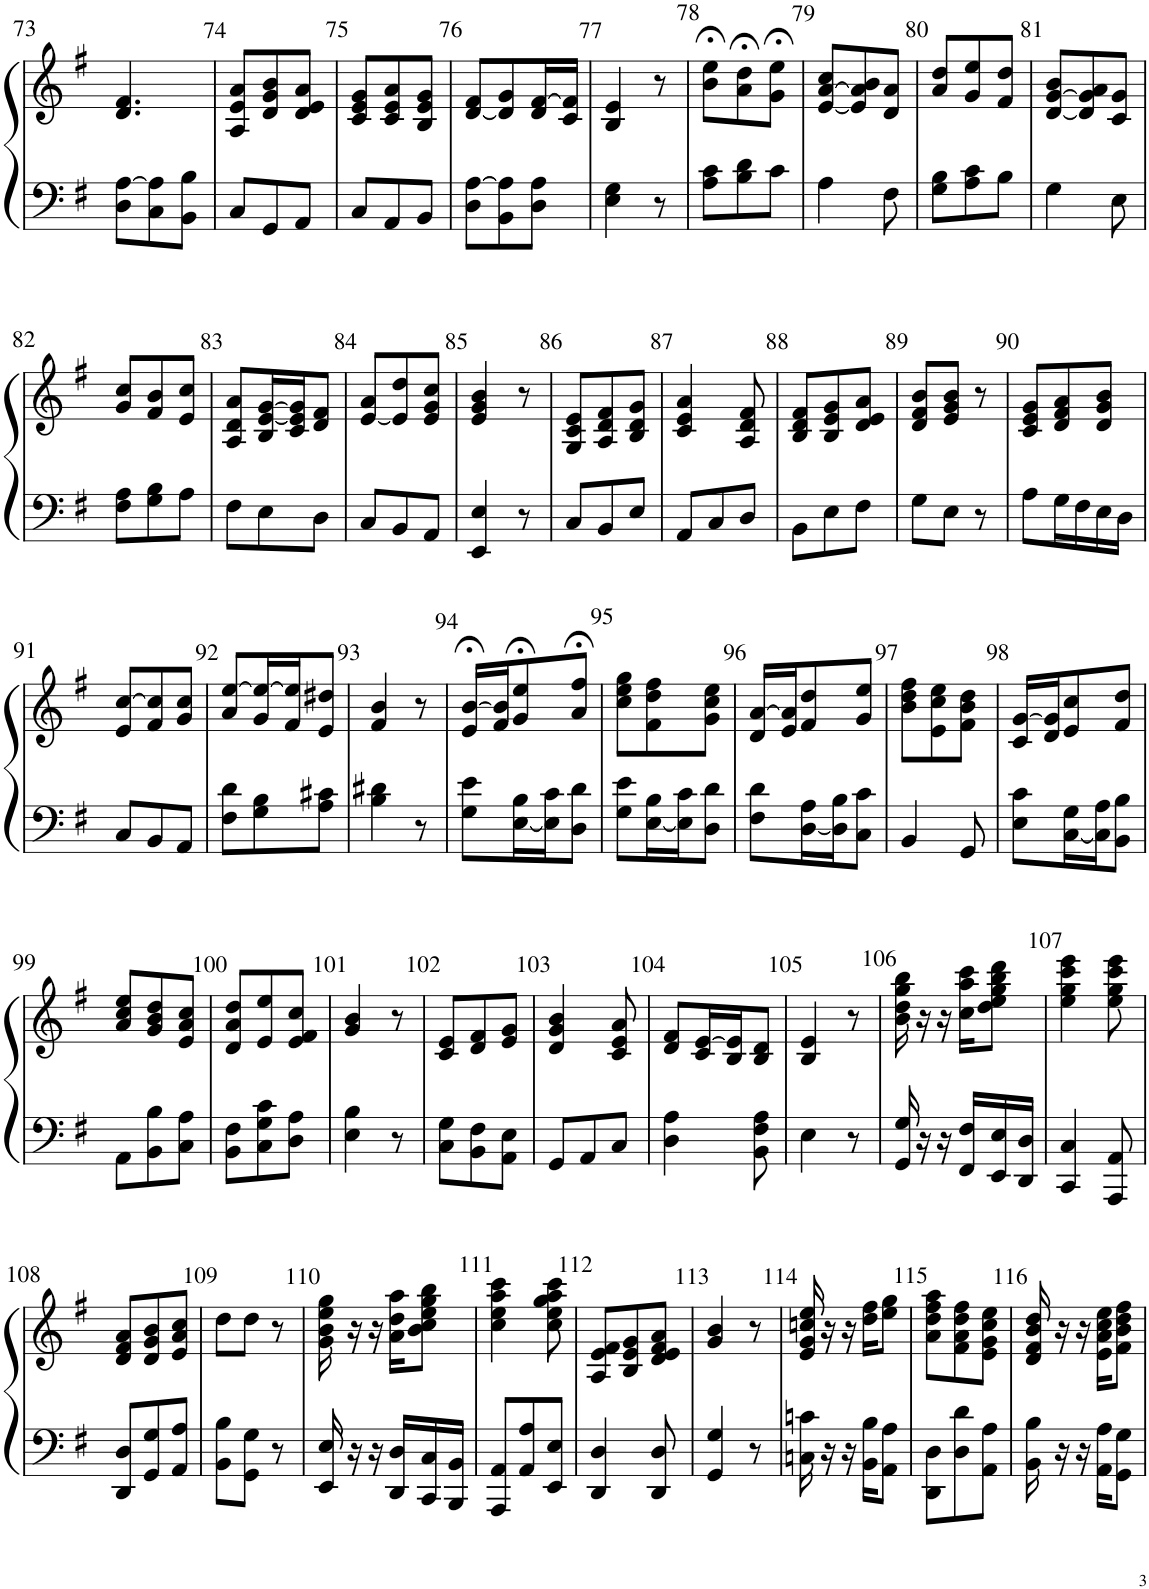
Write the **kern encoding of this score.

**kern	**kern
*part1	*part1
*staff2	*staff1
*I"Piano	*
*I'Pno.	*
!!LO:PB:g=z
*clefF4	*clefG2
*k[f#]	*k[f#]
*M3/8	*M3/8
=73	=73
8D\ [8A\L	4.d/ 4.f#/
8C\ 8A\]	.
8BB\ 8B\J	.
=74	=74
8C/L	8A/ 8e/ 8a/L
8GG/	8d/ 8g/ 8b/
8AA/J	8d/ 8e/ 8a/J
=75	=75
8C/L	8c/ 8e/ 8g/L
8AA/	8c/ 8e/ 8a/
8BB/J	8B/ 8e/ 8g/J
=76	=76
8D\ [8A\L	[8d/ 8f#/L
8BB\ 8A\]	8d/] 8g/
8D\ 8A\J	16d/ [16f#/L
.	16c/ 16f#/]JJ
=77	=77
4E\ 4G\	4B/ 4e/
8r	8r
=78	=78
8A\ 8c\L	8b\;< 8ee\;<L
8B\ 8d\	8a\;< 8dd\;<
8c\J	8g\;< 8ee\;<J
=79	=79
4A\	[8e/ [8a/ 8cc/L
.	8e/] 8a/] 8b/
8F#\	8d/ 8a/J
=80	=80
8G\ 8B\L	8a/ 8dd/L
8A\ 8c\	8g/ 8ee/
8B\J	8f#/ 8dd/J
=81	=81
4G\	[8d/ [8g/ 8b/L
.	8d/] 8g/] 8a/
8E\	8c/ 8g/J
!!LO:LB:g=z
=82	=82
8F#\ 8A\L	8g/ 8cc/L
8G\ 8B\	8f#/ 8b/
8A\J	8e/ 8cc/J
=83	=83
8F#\L	8A/ 8d/ 8a/L
8E\	16B/ [16e/ [16g/L
.	16c/ 16e/] 16g/]J
8D\J	8d/ 8f#/J
=84	=84
8C/L	[8e/ 8a/L
8BB/	8e/] 8dd/
8AA/J	8e/ 8g/ 8cc/J
=85	=85
4EE/ 4E/	4e/ 4g/ 4b/
8r	8r
=86	=86
8C/L	8G/ 8c/ 8e/L
8BB/	8A/ 8d/ 8f#/
8E/J	8B/ 8d/ 8g/J
=87	=87
8AA/L	4c/ 4e/ 4a/
8C/	.
8D/J	8A/ 8d/ 8f#/
=88	=88
8BB\L	8B/ 8d/ 8f#/L
8E\	8B/ 8e/ 8g/
8F#\J	8d/ 8e/ 8a/J
=89	=89
8G\L	8d/ 8f#/ 8b/L
8E\J	8e/ 8g/ 8b/J
8r	8r
=90	=90
8A\L	8c/ 8e/ 8g/L
16G\L	8d/ 8f#/ 8a/
16F#\	.
16E\	8d/ 8g/ 8b/J
16D\JJ	.
!!LO:LB:g=z
=91	=91
8C/L	8e/ [8cc/L
8BB/	8f#/ 8cc/]
8AA/J	8g/ 8cc/J
=92	=92
8F#\ 8d\L	8a/ [8ee/L
8G\ 8B\	16g/ 16ee/_L
.	16f#/ 16ee/]J
8A\ 8c#X\J	8e/ 8dd#X/J
=93	=93
4B\ 4d#X\	4f#/ 4b/
8r	8r
=94	=94
8G\ 8e\L	16e/;< [16b/;<LL
.	16f#/ 16b/]J
[16E\ 16B\L	8g/;< 8ee/;<
16E\] 16c\J	.
8D\ 8d\J	8a/;< 8ff#/;<J
=95	=95
8G\ 8e\L	8cc\ 8ee\ 8gg\L
[16E\ 16B\L	8f#\ 8dd\ 8ff#\
16E\] 16c\J	.
8D\ 8d\J	8g\ 8cc\ 8ee\J
=96	=96
8F#\ 8d\L	16d/ [16a/LL
.	16e/ 16a/]J
[16D\ 16A\L	8f#/ 8dd/
16D\] 16B\J	.
8C\ 8c\J	8g/ 8ee/J
=97	=97
4BB/	8b\ 8dd\ 8ff#\L
.	8e\ 8cc\ 8ee\
8GG/	8f#\ 8b\ 8dd\J
=98	=98
8E\ 8c\L	16c/ [16g/LL
.	16d/ 16g/]J
[16C\ 16G\L	8e/ 8cc/
16C\] 16A\J	.
8BB\ 8B\J	8f#/ 8dd/J
!!LO:LB:g=z
=99	=99
8AA\L	8a/ 8cc/ 8ee/L
8BB\ 8B\	8g/ 8b/ 8dd/
8C\ 8A\J	8e/ 8a/ 8cc/J
=100	=100
8BB\ 8F#\L	8d/ 8a/ 8dd/L
8C\ 8G\ 8c\	8e/ 8ee/
8D\ 8A\J	8e/ 8f#/ 8cc/J
=101	=101
4E\ 4B\	4g/ 4b/
8r	8r
=102	=102
8C\ 8G\L	8c/ 8e/L
8BB\ 8F#\	8d/ 8f#/
8AA\ 8E\J	8e/ 8g/J
=103	=103
8GG/L	4d/ 4g/ 4b/
8AA/	.
8C/J	8c/ 8e/ 8a/
=104	=104
4D\ 4A\	8d/ 8f#/L
.	16c/ [16e/L
.	16B/ 16e/]J
8BB\ 8F#\ 8A\	8B/ 8d/J
=105	=105
4E\	4B/ 4e/
8r	8r
=106	=106
16GG/ 16G/	16b\ 16dd\ 16gg\ 16bb\
16r	16r
16r	16r
16FF#/ 16F#/LL	16cc\ 16aa\ 16ccc\KL
16EE/ 16E/	8dd\ 8ee\ 8gg\ 8bb\ 8ddd\J
16DD/ 16D/JJ	.
=107	=107
4CC/ 4C/	4ee\ 4gg\ 4ccc\ 4eee\
8AAA/ 8AA/	8ee\ 8gg\ 8ccc\ 8eee\
!!LO:LB:g=z
=108	=108
8DD/ 8D/L	8d/ 8f#/ 8a/L
8GG/ 8G/	8d/ 8g/ 8b/
8AA/ 8A/J	8e/ 8a/ 8cc/J
=109	=109
8BB\ 8B\L	8dd\L
8GG\ 8G\J	8dd\J
8r	8r
=110	=110
16EE/ 16E/	16g\ 16b\ 16ee\ 16gg\
16r	16r
16r	16r
16DD/ 16D/LL	16a\ 16dd\ 16aa\KL
16CC/ 16C/	8b\ 8cc\ 8ee\ 8gg\ 8bb\J
16BBB/ 16BB/JJ	.
=111	=111
8AAA/ 8AA/L	4cc\ 4ee\ 4aa\ 4ccc\
8AA/ 8A/	.
8EE/ 8E/J	8cc\ 8ee\ 8gg\ 8aa\ 8ccc\
=112	=112
4DD/ 4D/	8A/ 8e/ 8f#/L
.	8B/ 8e/ 8g/
8DD/ 8D/	8d/ 8e/ 8f#/ 8a/J
=113	=113
4GG/ 4G/	4g/ 4b/
8r	8r
=114	=114
16Cn\ 16cn\	16e/ 16g/ 16ccn/ 16ee/
16r	16r
16r	16r
16BB\ 16B\KL	16dd\ 16ff#\KL
8AA\ 8A\J	8ee\ 8gg\J
=115	=115
8DD\ 8D\L	8a\ 8dd\ 8ff#\ 8aa\L
8D\ 8d\	8f#\ 8a\ 8dd\ 8ff#\
8AA\ 8A\J	8e\ 8g\ 8cc\ 8ee\J
=116	=116
16BB\ 16B\	16d/ 16f#/ 16b/ 16dd/
16r	16r
16r	16r
16AA\ 16A\KL	16e\ 16a\ 16cc\ 16ee\KL
8GG\ 8G\J	8f#\ 8b\ 8dd\ 8ff#\J
=	=
*-	*-
